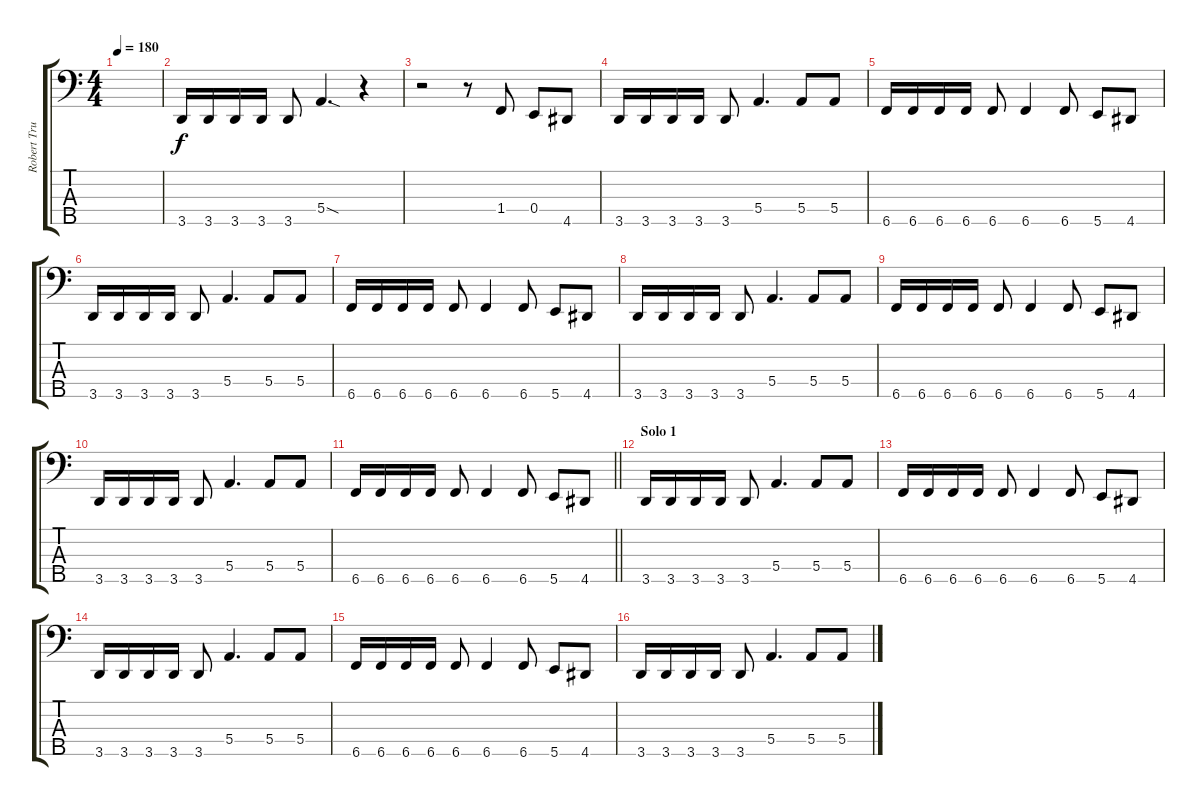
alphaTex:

\track ("Robert Trujillo Bass" "Robert Tru") {instrument electricbassfinger}
\staff {score tabs}
\tuning (G2 D2 A1 E1 B0) {hide}
\ts (4 4)
\tempo 180
\clef f4
\ks c
|
3.5.16 3.5.16 3.5.16 3.5.16 3.5.8 5.4{sod}.4{d} r.4 |
r.2 r.8 1.4.8 0.4.8 4.5.8 |
3.5.16 3.5.16 3.5.16 3.5.16 3.5.8 5.4.4{d} 5.4.8 5.4.8 |
6.5.16 6.5.16 6.5.16 6.5.16 6.5.8 6.5.4 6.5.8 5.5.8 4.5.8 |
3.5.16 3.5.16 3.5.16 3.5.16 3.5.8 5.4.4{d} 5.4.8 5.4.8 |
6.5.16 6.5.16 6.5.16 6.5.16 6.5.8 6.5.4 6.5.8 5.5.8 4.5.8 |
3.5.16 3.5.16 3.5.16 3.5.16 3.5.8 5.4.4{d} 5.4.8 5.4.8 |
6.5.16 6.5.16 6.5.16 6.5.16 6.5.8 6.5.4 6.5.8 5.5.8 4.5.8 |
3.5.16 3.5.16 3.5.16 3.5.16 3.5.8 5.4.4{d} 5.4.8 5.4.8 |
\barLineRight lightlight
6.5.16 6.5.16 6.5.16 6.5.16 6.5.8 6.5.4 6.5.8 5.5.8 4.5.8 |
\section ("" "Solo 1")
3.5.16 3.5.16 3.5.16 3.5.16 3.5.8 5.4.4{d} 5.4.8 5.4.8 |
6.5.16 6.5.16 6.5.16 6.5.16 6.5.8 6.5.4 6.5.8 5.5.8 4.5.8 |
3.5.16 3.5.16 3.5.16 3.5.16 3.5.8 5.4.4{d} 5.4.8 5.4.8 |
6.5.16 6.5.16 6.5.16 6.5.16 6.5.8 6.5.4 6.5.8 5.5.8 4.5.8 |
3.5.16 3.5.16 3.5.16 3.5.16 3.5.8 5.4.4{d} 5.4.8 5.4.8
